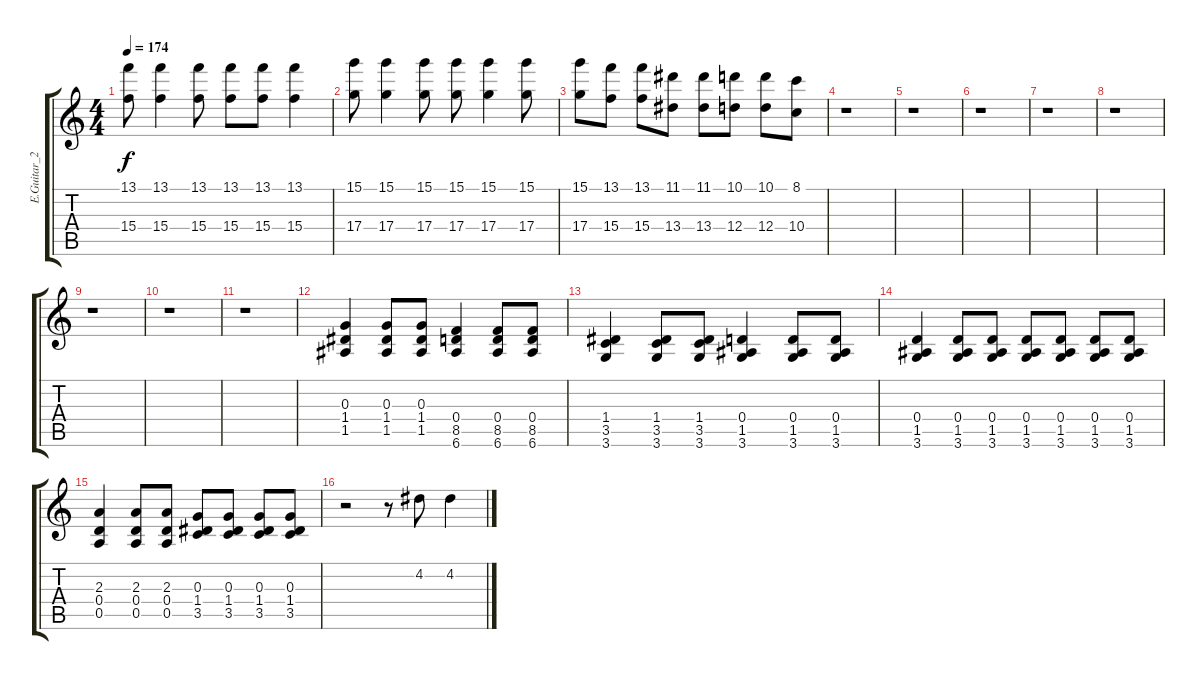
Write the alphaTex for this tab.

\track ("E.Guitar_2nd" "E.Guitar_2") {instrument distortionguitar}
\staff {score tabs}
\tuning (E4 B3 G3 D3 A2 E2) {hide}
\ts (4 4)
\tempo 174
\clef g2
\ks c
(13.1 15.4).8{dy f} (13.1 15.4).4 (13.1 15.4).8 (13.1 15.4).8 (13.1 15.4).8 (13.1 15.4).4 |
(15.1 17.4).8 (15.1 17.4).4 (15.1 17.4).8 (15.1 17.4).8 (15.1 17.4).4 (15.1 17.4).8 |
(15.1 17.4).8 (13.1 15.4).8 (13.1 15.4).8 (11.1 13.4).8 (11.1 13.4).8 (10.1 12.4).8 (10.1 12.4).8 (8.1 10.4).8 |
r.1 |
r.1 |
r.1 |
r.1 |
r.1 |
r.1 |
r.1 |
r.1 |
(0.3 1.4 1.5).4 (0.3 1.4 1.5).8 (0.3 1.4 1.5).8 (0.4 8.5 6.6).4 (0.4 8.5 6.6).8 (0.4 8.5 6.6).8 |
(1.4 3.5 3.6).4 (1.4 3.5 3.6).8 (1.4 3.5 3.6).8 (0.4 1.5 3.6).4 (0.4 1.5 3.6).8 (0.4 1.5 3.6).8 |
(0.4 1.5 3.6).4 (0.4 1.5 3.6).8 (0.4 1.5 3.6).8 (0.4 1.5 3.6).8 (0.4 1.5 3.6).8 (0.4 1.5 3.6).8 (0.4 1.5 3.6).8 |
(2.3 0.4 0.5).4 (2.3 0.4 0.5).8 (2.3 0.4 0.5).8 (0.3 1.4 3.5).8 (0.3 1.4 3.5).8 (0.3 1.4 3.5).8 (0.3 1.4 3.5).8 |
r.2 r.8 4.2.8 4.2.4
